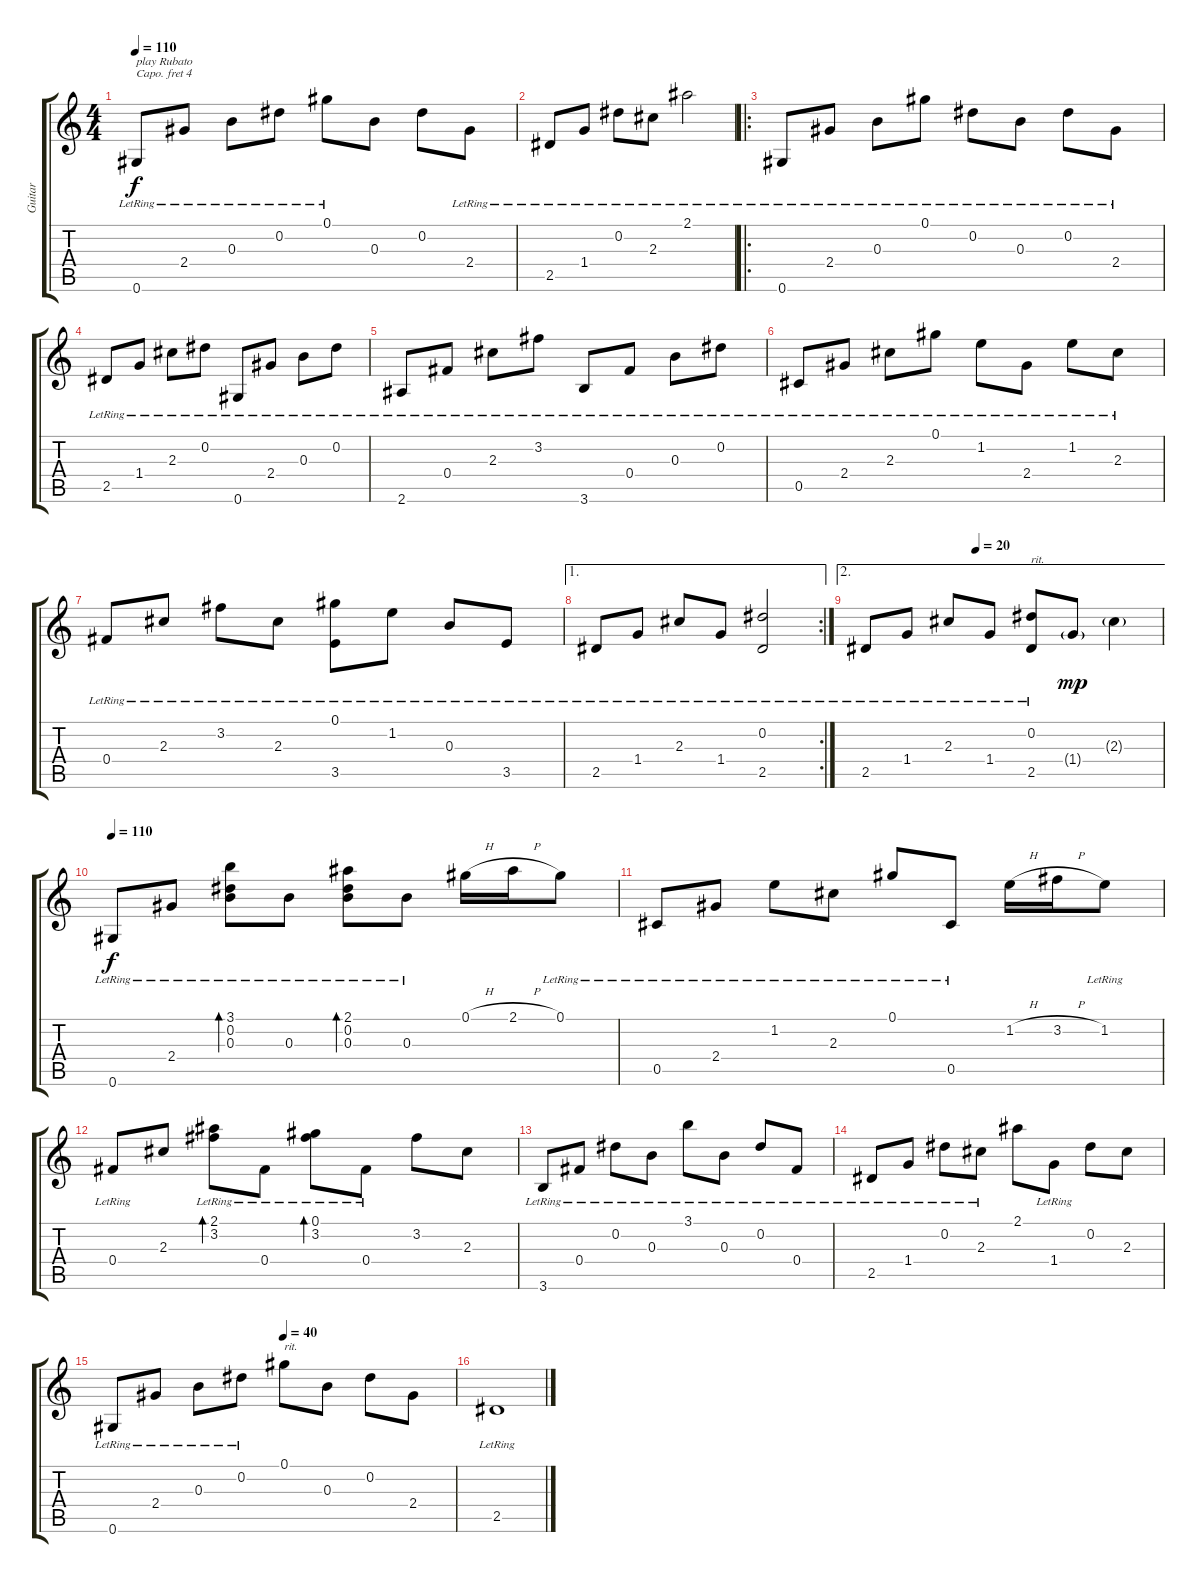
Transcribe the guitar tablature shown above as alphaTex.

\track ("Guitar" "Guitar") {instrument acousticguitarsteel}
\staff {score tabs}
\capo 4
\tuning (E4 B3 G3 D3 A2 E2) {hide}
\ts (4 4)
\tempo 110
\clef g2
\ks c
0.6{lr}.8{txt "play Rubato" dy f instrument acousticguitarsteel} 2.4{lr}.8 0.3{lr}.8 0.2{lr}.8 0.1{lr}.8 0.3.8 0.2.8 2.4{lr}.8 |
2.5{lr}.8 1.4{lr}.8 0.2{lr}.8 2.3{lr}.8 2.1{lr}.2 |
\ro
0.6{lr}.8 2.4{lr}.8 0.3{lr}.8 0.1{lr}.8 0.2{lr}.8 0.3{lr}.8 0.2{lr}.8 2.4{lr}.8 |
2.5{lr}.8 1.4{lr}.8 2.3{lr}.8 0.2{lr}.8 0.6{lr}.8 2.4{lr}.8 0.3{lr}.8 0.2{lr}.8 |
2.6{lr}.8 0.4{lr}.8 2.3{lr}.8 3.2{lr}.8 3.6{lr}.8 0.4{lr}.8 0.3{lr}.8 0.2{lr}.8 |
0.5{lr}.8 2.4{lr}.8 2.3{lr}.8 0.1{lr}.8 1.2{lr}.8 2.4{lr}.8 1.2{lr}.8 2.3{lr}.8 |
0.4{lr}.8 2.3{lr}.8 3.2{lr}.8 2.3{lr}.8 (0.1{lr} 3.5{lr}).8 1.2{lr}.8 0.3{lr}.8 3.5{lr}.8 |
\ae 1
\rc 2
2.5{lr}.8 1.4{lr}.8 2.3{lr}.8 1.4{lr}.8 (0.2{lr} 2.5{lr}).2 |
\ae 2
\tempo (20 0.375)
2.5{lr}.8 1.4{lr}.8 2.3{lr}.8 1.4{lr}.8 (0.2{lr} 2.5{lr}).8{txt "rit."} 1.4{g}.8{dy mp} 2.3{g}.4 |
\tempo 110
0.6{lr}.8{dy f} 2.4{lr}.8 (3.1{lr} 0.2{lr} 0.3{lr}).8{bd 120} 0.3{lr}.8 (2.1{lr} 0.2{lr} 0.3{lr}).8{bd 120} 0.3{lr}.8 0.1{h}.16 2.1{h}.16 0.1{lr}.8 |
0.5{lr}.8 2.4{lr}.8 1.2{lr}.8 2.3{lr}.8 0.1{lr}.8 0.5{lr}.8 1.2{h}.16 3.2{h}.16 1.2{lr}.8 |
0.4{lr}.8 2.3.8 (2.1 3.2{lr}).8{bd 120} 0.4{lr}.8 (0.1 3.2{lr}).8{bd 120} 0.4{lr}.8 3.2.8 2.3.8 |
3.6{lr}.8 0.4{lr}.8 0.2{lr}.8 0.3{lr}.8 3.1{lr}.8 0.3{lr}.8 0.2{lr}.8 0.4{lr}.8 |
2.5{lr}.8 1.4{lr}.8 0.2{lr}.8 2.3{lr}.8 2.1.8 1.4{lr}.8 0.2.8 2.3.8 |
\tempo (40 0.5)
0.6{lr}.8 2.4{lr}.8 0.3{lr}.8 0.2{lr}.8 0.1.8{txt "rit."} 0.3.8 0.2.8 2.4.8 |
2.5{lr}.1
